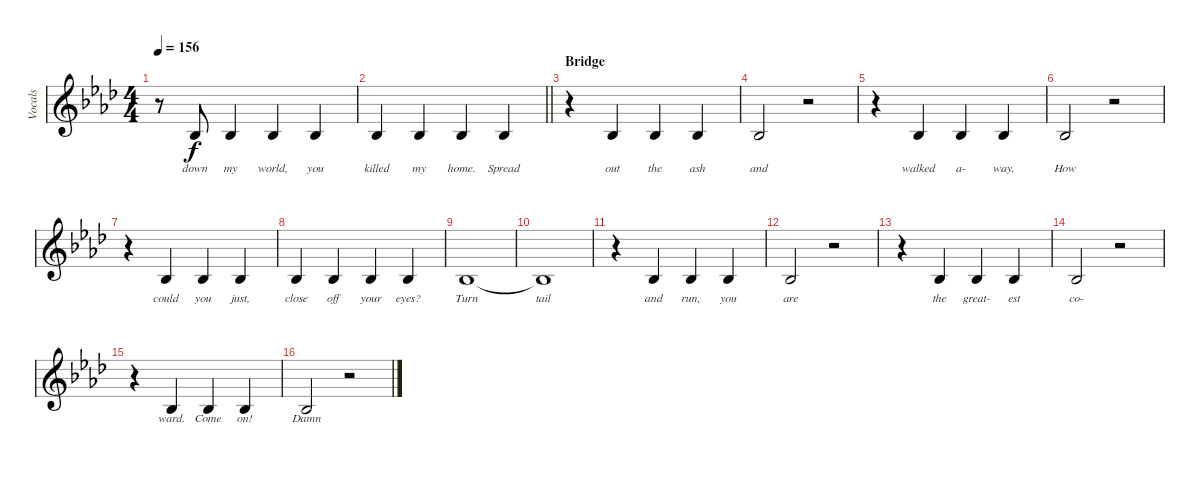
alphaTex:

\track ("Vocals" "Vocals") {instrument synthvoice}
\staff {score}
\tuning (D4 A3 F3 C3 G2 C2) {hide}
\ts (4 4)
\tempo 156
\clef g2
\ks fminor
r.8{dy f} 1.2.8{lyrics (0 "down") lyrics (1 "") lyrics (2 "") lyrics (3 "") lyrics (4 "")} 1.2.4{lyrics (0 "my") lyrics (1 "") lyrics (2 "") lyrics (3 "") lyrics (4 "")} 1.2.4{lyrics (0 "world,") lyrics (1 "") lyrics (2 "") lyrics (3 "") lyrics (4 "")} 1.2.4{lyrics (0 "you") lyrics (1 "") lyrics (2 "") lyrics (3 "") lyrics (4 "")} |
\barLineRight lightlight
1.2.4{lyrics (0 "killed") lyrics (1 "") lyrics (2 "") lyrics (3 "") lyrics (4 "")} 1.2.4{lyrics (0 "my") lyrics (1 "") lyrics (2 "") lyrics (3 "") lyrics (4 "")} 1.2.4{lyrics (0 "home.") lyrics (1 "") lyrics (2 "") lyrics (3 "") lyrics (4 "")} 1.2.4{lyrics (0 "Spread") lyrics (1 "") lyrics (2 "") lyrics (3 "") lyrics (4 "")} |
\section ("" "Bridge")
r.4 1.2.4{lyrics (0 "out") lyrics (1 "") lyrics (2 "") lyrics (3 "") lyrics (4 "")} 1.2.4{lyrics (0 "the") lyrics (1 "") lyrics (2 "") lyrics (3 "") lyrics (4 "")} 1.2.4{lyrics (0 "ash") lyrics (1 "") lyrics (2 "") lyrics (3 "") lyrics (4 "")} |
1.2.2{lyrics (0 "and") lyrics (1 "") lyrics (2 "") lyrics (3 "") lyrics (4 "")} r.2 |
r.4 1.2.4{lyrics (0 "walked") lyrics (1 "") lyrics (2 "") lyrics (3 "") lyrics (4 "")} 1.2.4{lyrics (0 "a-") lyrics (1 "") lyrics (2 "") lyrics (3 "") lyrics (4 "")} 1.2.4{lyrics (0 "way.") lyrics (1 "") lyrics (2 "") lyrics (3 "") lyrics (4 "")} |
1.2.2{lyrics (0 "How") lyrics (1 "") lyrics (2 "") lyrics (3 "") lyrics (4 "")} r.2 |
r.4 1.2.4{lyrics (0 "could") lyrics (1 "") lyrics (2 "") lyrics (3 "") lyrics (4 "")} 1.2.4{lyrics (0 "you") lyrics (1 "") lyrics (2 "") lyrics (3 "") lyrics (4 "")} 1.2.4{lyrics (0 "just,") lyrics (1 "") lyrics (2 "") lyrics (3 "") lyrics (4 "")} |
1.2.4{lyrics (0 "close") lyrics (1 "") lyrics (2 "") lyrics (3 "") lyrics (4 "")} 1.2.4{lyrics (0 "off") lyrics (1 "") lyrics (2 "") lyrics (3 "") lyrics (4 "")} 1.2.4{lyrics (0 "your") lyrics (1 "") lyrics (2 "") lyrics (3 "") lyrics (4 "")} 1.2.4{lyrics (0 "eyes?") lyrics (1 "") lyrics (2 "") lyrics (3 "") lyrics (4 "")} |
1.2.1{lyrics (0 "Turn") lyrics (1 "") lyrics (2 "") lyrics (3 "") lyrics (4 "")} |
1.2{t}.1{lyrics (0 "tail") lyrics (1 "") lyrics (2 "") lyrics (3 "") lyrics (4 "")} |
r.4 1.2.4{lyrics (0 "and") lyrics (1 "") lyrics (2 "") lyrics (3 "") lyrics (4 "")} 1.2.4{lyrics (0 "run,") lyrics (1 "") lyrics (2 "") lyrics (3 "") lyrics (4 "")} 1.2.4{lyrics (0 "you") lyrics (1 "") lyrics (2 "") lyrics (3 "") lyrics (4 "")} |
1.2.2{lyrics (0 "are") lyrics (1 "") lyrics (2 "") lyrics (3 "") lyrics (4 "")} r.2 |
r.4 1.2.4{lyrics (0 "the") lyrics (1 "") lyrics (2 "") lyrics (3 "") lyrics (4 "")} 1.2.4{lyrics (0 "great-") lyrics (1 "") lyrics (2 "") lyrics (3 "") lyrics (4 "")} 1.2.4{lyrics (0 "est") lyrics (1 "") lyrics (2 "") lyrics (3 "") lyrics (4 "")} |
1.2.2{lyrics (0 "co-") lyrics (1 "") lyrics (2 "") lyrics (3 "") lyrics (4 "")} r.2 |
r.4 1.2.4{lyrics (0 "ward.") lyrics (1 "") lyrics (2 "") lyrics (3 "") lyrics (4 "")} 1.2.4{lyrics (0 "Come") lyrics (1 "") lyrics (2 "") lyrics (3 "") lyrics (4 "")} 1.2.4{lyrics (0 "on!") lyrics (1 "") lyrics (2 "") lyrics (3 "") lyrics (4 "")} |
1.2.2{lyrics (0 "Damn") lyrics (1 "") lyrics (2 "") lyrics (3 "") lyrics (4 "")} r.2
